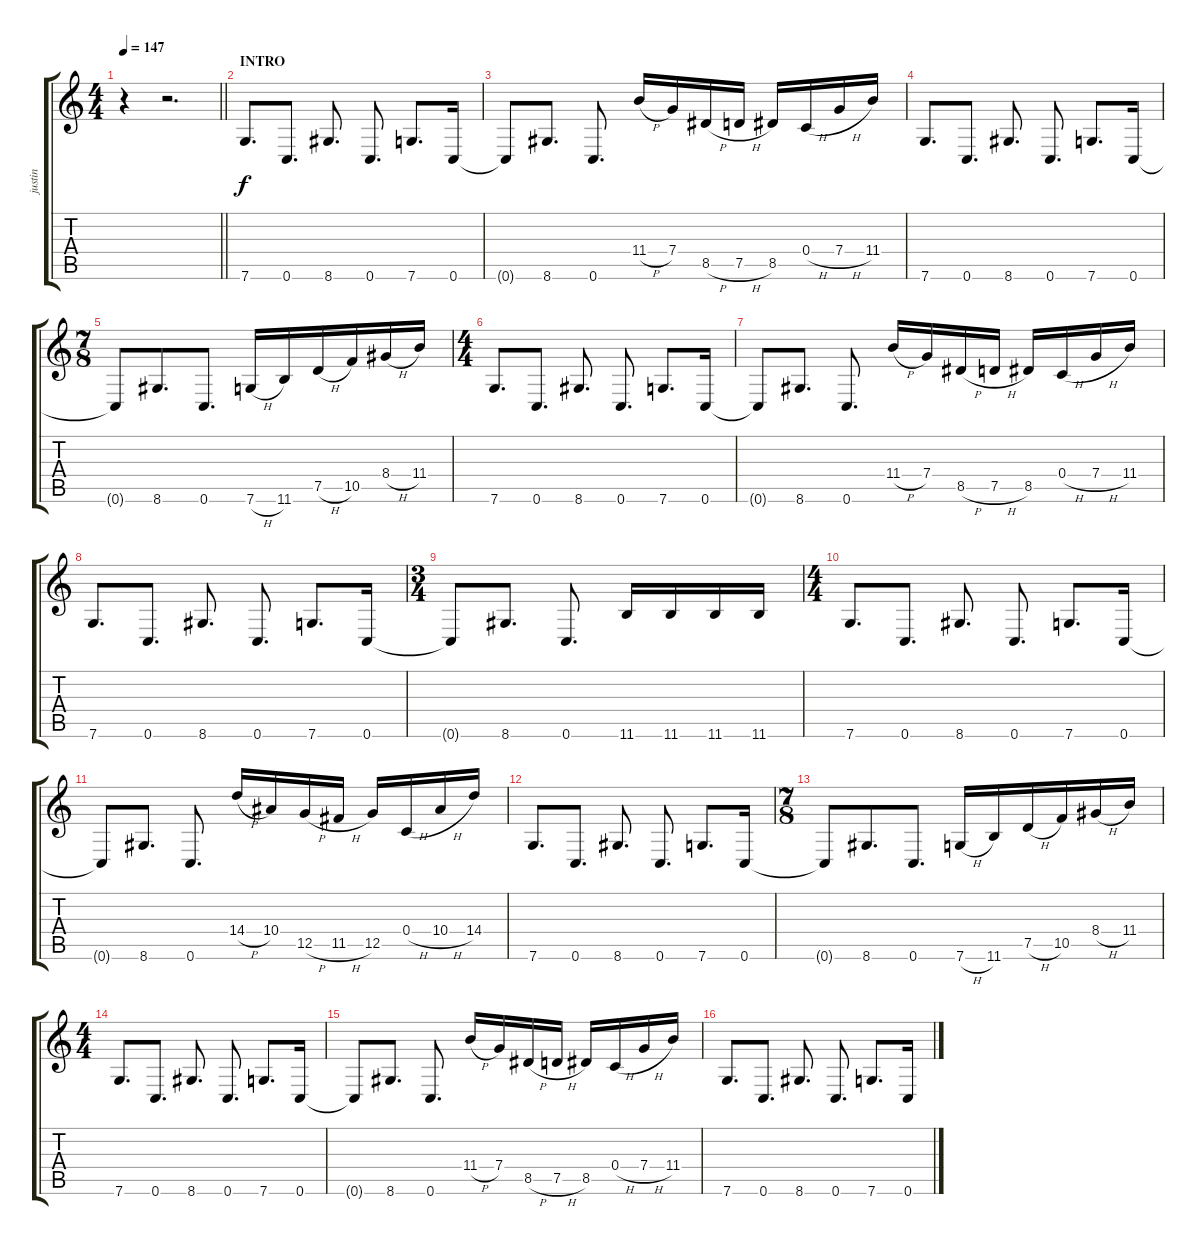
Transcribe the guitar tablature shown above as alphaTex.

\track ("justin" "justin") {instrument distortionguitar}
\staff {score tabs}
\tuning (D4 A3 F3 C3 G2 C2) {hide}
\ts (4 4)
\tempo 147
\clef g2
\barLineRight lightlight
\ks c
r.4{dy f instrument distortionguitar} r.2{d} |
\section ("" "INTRO")
7.6.8{d} 0.6.8{d} 8.6.8{d} 0.6.8{d} 7.6.8{d} 0.6.16 |
0.6{t}.8 8.6.8{d} 0.6.8{d} 11.4{h}.16 7.4.16 8.5{h}.16 7.5{h}.16 8.5.16 0.4{h}.16 7.4{h}.16 11.4.16 |
7.6.8{d} 0.6.8{d} 8.6.8{d} 0.6.8{d} 7.6.8{d} 0.6.16 |
\ts (7 8)
0.6{t}.8 8.6.8{d} 0.6.8{d} 7.6{h}.16 11.6.16 7.5{h}.16 10.5.16 8.4{h}.16 11.4.16 |
\ts (4 4)
7.6.8{d} 0.6.8{d} 8.6.8{d} 0.6.8{d} 7.6.8{d} 0.6.16 |
0.6{t}.8 8.6.8{d} 0.6.8{d} 11.4{h}.16 7.4.16 8.5{h}.16 7.5{h}.16 8.5.16 0.4{h}.16 7.4{h}.16 11.4.16 |
7.6.8{d} 0.6.8{d} 8.6.8{d} 0.6.8{d} 7.6.8{d} 0.6.16 |
\ts (3 4)
0.6{t}.8 8.6.8{d} 0.6.8{d} 11.6.16 11.6.16 11.6.16 11.6.16 |
\ts (4 4)
7.6.8{d} 0.6.8{d} 8.6.8{d} 0.6.8{d} 7.6.8{d} 0.6.16 |
0.6{t}.8 8.6.8{d} 0.6.8{d} 14.4{h}.16 10.4.16 12.5{h}.16 11.5{h}.16 12.5.16 0.4{h}.16 10.4{h}.16 14.4.16 |
7.6.8{d} 0.6.8{d} 8.6.8{d} 0.6.8{d} 7.6.8{d} 0.6.16 |
\ts (7 8)
0.6{t}.8 8.6.8{d} 0.6.8{d} 7.6{h}.16 11.6.16 7.5{h}.16 10.5.16 8.4{h}.16 11.4.16 |
\ts (4 4)
7.6.8{d} 0.6.8{d} 8.6.8{d} 0.6.8{d} 7.6.8{d} 0.6.16 |
0.6{t}.8 8.6.8{d} 0.6.8{d} 11.4{h}.16 7.4.16 8.5{h}.16 7.5{h}.16 8.5.16 0.4{h}.16 7.4{h}.16 11.4.16 |
7.6.8{d} 0.6.8{d} 8.6.8{d} 0.6.8{d} 7.6.8{d} 0.6.16
